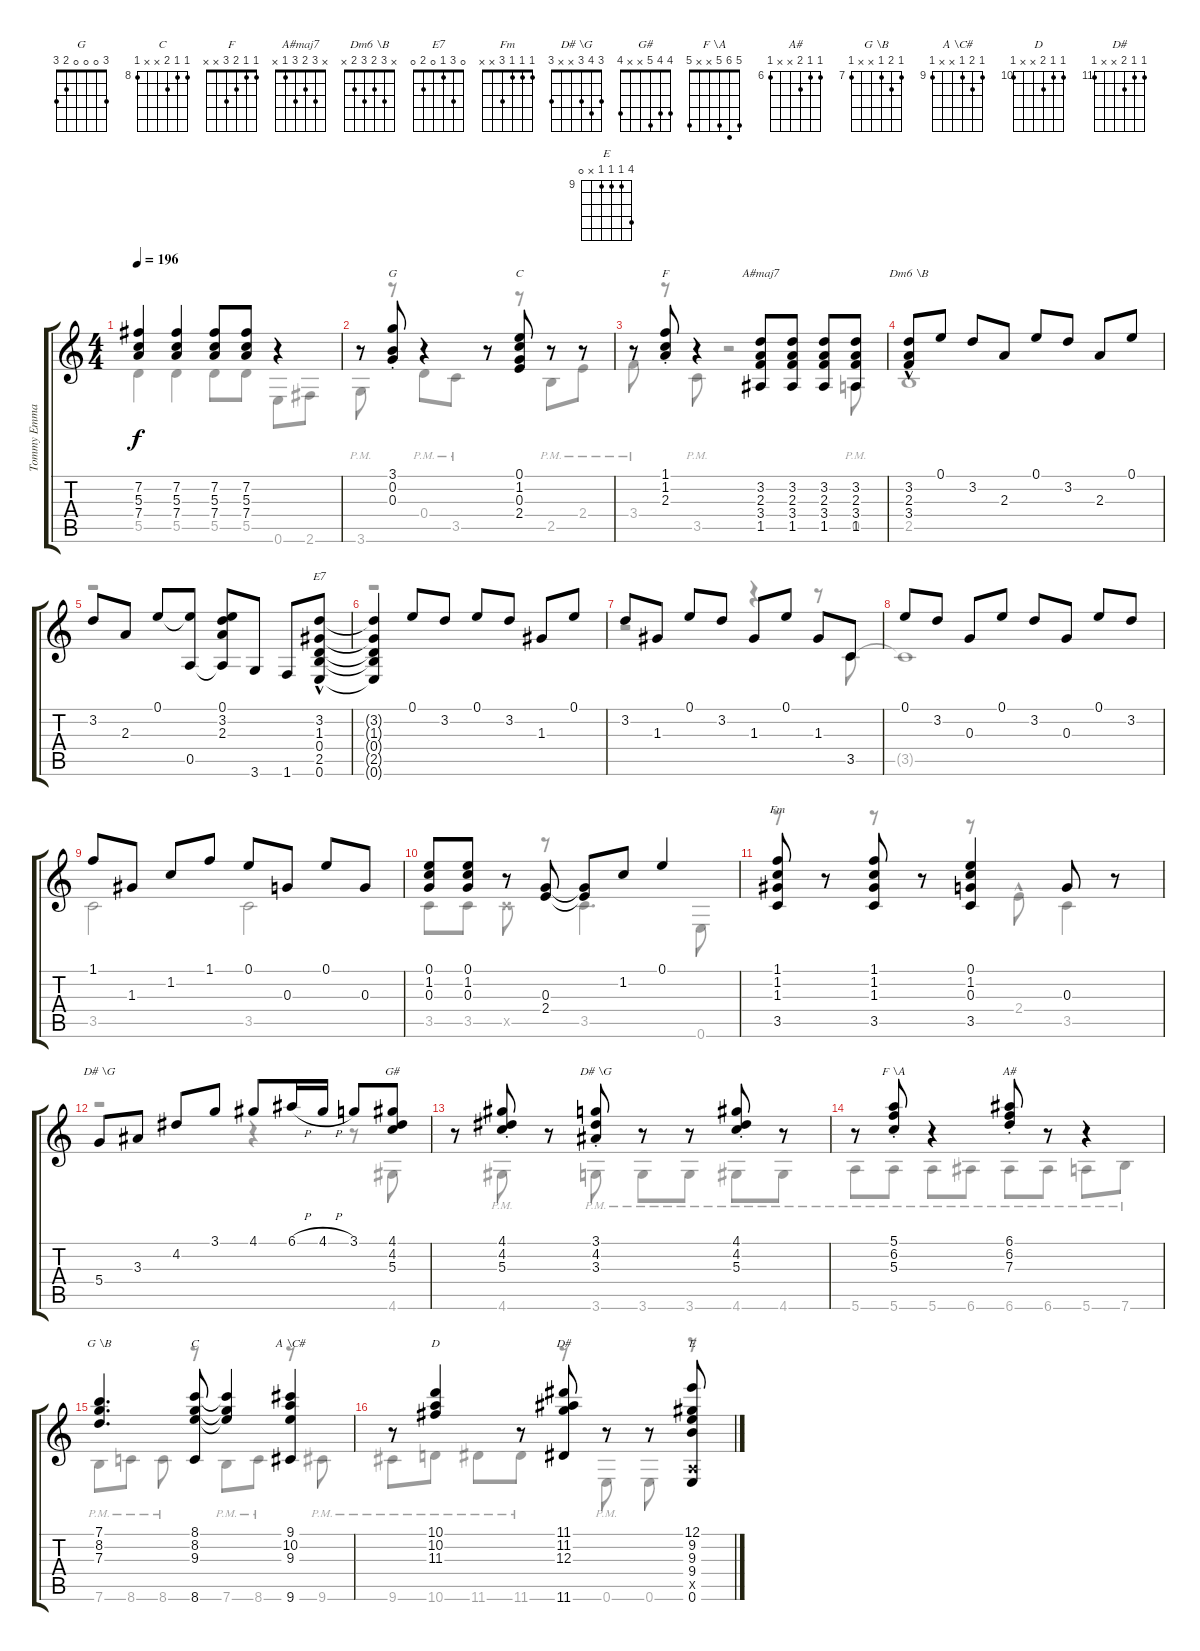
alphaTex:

\track ("Tommy Emmanuel" "Tommy Emma") {instrument acousticguitarsteel}
\staff {score tabs}
\tuning (E4 B3 G3 D3 A2 E2) {hide}
\chord ("G" 3 0 0 0 2 3)
\chord ("C" 0 1 0 2 3 x)
\chord ("F" 1 1 2 3 x x)
\chord ("A#maj7" x 3 2 3 1 x)
\chord ("Dm6 \\B" x 3 2 3 2 x)
\chord ("E7" 0 3 1 0 2 0)
\chord ("Fm" 1 1 1 3 x x)
\chord ("D# \\G" 3 4 3 5 x x)
\chord ("G#" 4 4 5 x x 4)
\chord ("D# \\G" 3 4 3 x x 3)
\chord ("F \\A" 5 6 5 x x 5)
\chord ("A#" 6 6 7 x x 6) {firstfret 6}
\chord ("G \\B" 7 8 7 x x 7) {firstfret 7}
\chord ("C" 8 8 9 x x 8) {firstfret 8}
\chord ("A \\C#" 9 10 9 x x 9) {firstfret 9}
\chord ("D" 10 10 11 x x 10) {firstfret 10}
\chord ("D#" 11 11 12 x x 11) {firstfret 11}
\chord ("E" 12 9 9 9 x 0) {firstfret 9}
\voice
\ts (4 4)
\tempo 196
\clef g2
\ks c
(7.2{t} 5.3{t} 7.4{t}).4{dy f} (7.2 5.3 7.4).4 (7.2 5.3 7.4).8 (7.2 5.3 7.4).8 r.4 |
r.8 (3.1{st} 0.2{st} 0.3{st}).8{ch "G"} r.4 r.8 (0.1 1.2 0.3 2.4).8{ch "C"} r.8 r.8 |
r.8 (1.1{st} 1.2{st} 2.3{st}).8{ch "F"} r.4 (3.2 2.3 3.4 1.5).8{ch "A#maj7"} (3.2 2.3 3.4 1.5).8 (3.2 2.3 3.4 1.5).8 (3.2 2.3 3.4 1.5).8 |
(3.2{hac} 2.3{hac} 3.4{hac}).8{ch "Dm6 \\B"} 0.1.8 3.2.8 2.3.8 0.1.8 3.2.8 2.3.8 0.1.8 |
3.2.8 2.3.8 0.1.8 (0.1{t} 0.5).8 (0.1 3.2 2.3 0.5{t}).8 3.6.8 1.6.8 (3.2{hac} 1.3{hac} 0.4 2.5{hac} 0.6{hac}).8{ch "E7"} |
(3.2{t} 1.3{t} 0.4{t} 2.5{t} 0.6{t}).4 0.1.8 3.2.8 0.1.8 3.2.8 1.3.8 0.1.8 |
3.2.8 1.3.8 0.1.8 3.2.8 1.3.8 0.1.8 1.3.8 3.5.8 |
0.1.8 3.2.8 0.3.8 0.1.8 3.2.8 0.3.8 0.1.8 3.2.8 |
1.1.8 1.3.8 1.2.8 1.1.8 0.1.8 0.3.8 0.1.8 0.3.8 |
(0.1 1.2 0.3).8 (0.1 1.2 0.3).8 r.8 (0.3 2.4).8 (0.3{t} 2.4{t}).8 1.2.8 0.1.4 |
(1.1 1.2 1.3 3.5).8{ch "Fm"} r.8 (1.1 1.2 1.3 3.5).8 r.8 (0.1 1.2 0.3 3.5).4 0.3.8 r.8 |
5.4.8{ch "D# \\G"} 3.3.8 4.2.8 3.1.8 4.1.8 6.1{h}.16 4.1{h}.16 3.1.8 (4.1 4.2 5.3).8{ch "G#"} |
r.8 (4.1{st} 4.2{st} 5.3{st}).8 r.8 (3.1{st} 4.2{st} 3.3{st}).8{ch "D# \\G"} r.8 r.8 (4.1{st} 4.2{st} 5.3{st}).8 r.8 |
r.8 (5.1{st} 6.2{st} 5.3{st}).8{ch "F \\A"} r.4 (6.1{st} 6.2{st} 7.3{st}).8{ch "A#"} r.8 r.4 |
(7.1 8.2 7.3).4{d ch "G \\B"} (8.1 8.2 9.3 8.6).8{ch "C"} (8.1{t} 8.2{t} 9.3{t}).4 (9.1 10.2 9.3 9.6).4{ch "A \\C#"} |
r.8 (10.1 10.2 11.3).4{ch "D"} r.8 (11.1 11.2 12.3 11.6).8{ch "D#"} r.8 r.8 (12.1 9.2 9.3 9.4 0.5{x} 0.6).8{ch "E"}
\voice
\clef g2
\ottava regular
\simile none
\ks c
5.5{t}.4{dy f} 5.5.4 5.5.8 5.5.8 0.6.8 2.6.8 |
3.6{pm}.8 r.8 0.4{pm}.8 3.5{pm}.8 r.8 r.8 2.5{pm}.8 2.4{pm}.8 |
3.4{pm}.8 r.8 3.5{pm}.8 r.2 0.5{pm}.8 |
2.5.1 |
r.1 |
r.1 |
r.2 r.4 r.8 3.5.8 |
3.5{t}.1 |
3.5.2 3.5.2 |
3.5.8 3.5.8 3.5{x}.8 r.8 3.5.4{d} 0.6.8 |
r.8 r.8 r.8 r.8 r.8 2.4{hac}.8 3.5.4 |
r.2 r.4 r.8 4.6.8 |
r.8 4.6{pm}.8 r.8 3.6{pm}.8 3.6{pm}.8 3.6{pm}.8 4.6{pm}.8 4.6{pm}.8 |
5.6{pm}.8 5.6{pm}.8 5.6{pm}.8 6.6{pm}.8 6.6{pm}.8 6.6{pm}.8 5.6{pm}.8 7.6{pm}.8 |
7.6{pm}.8 8.6{pm}.8 8.6{pm}.8 r.8 7.6{pm}.8 8.6{pm}.8 r.8 9.6{pm}.8 |
9.6{pm}.8 10.6{pm}.8 11.6{pm}.8 11.6{pm}.8 r.8 0.6{pm}.8 0.6.8 r.8
